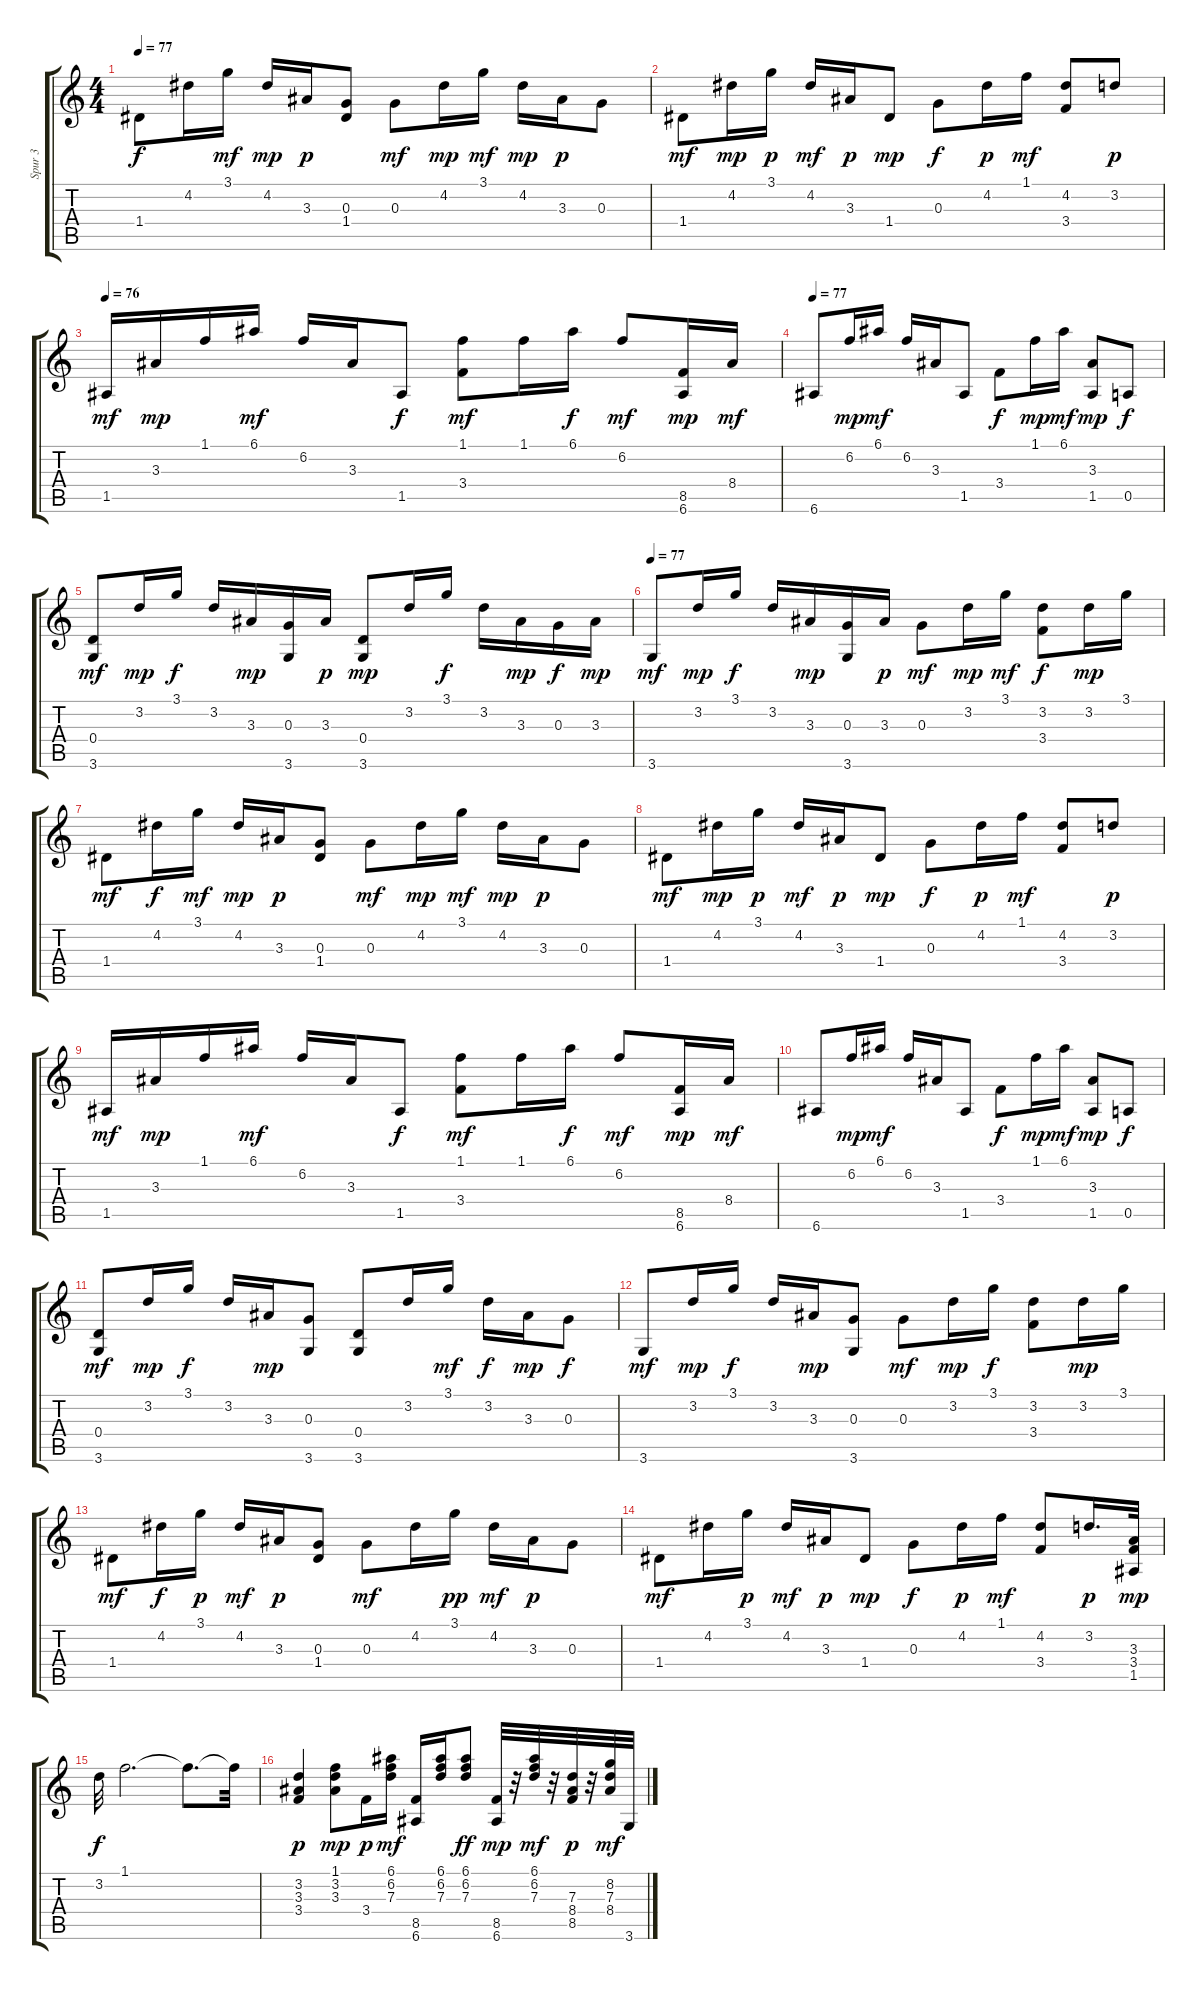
\track ("Spur 3" "Spur 3") {instrument acousticguitarsteel}
\staff {score tabs}
\tuning (E4 B3 G3 D3 A2 E2) {hide}
\ts (4 4)
\tempo 77
\clef g2
\ks c
1.4.8{dy f} 4.2.16 3.1.16{dy mf} 4.2.16{dy mp} 3.3.16{dy p} (0.3 1.4).8 0.3.8{dy mf} 4.2.16{dy mp} 3.1.16{dy mf} 4.2.16{dy mp} 3.3.16{dy p} 0.3.8 |
1.4.8{dy mf} 4.2.16{dy mp} 3.1.16{dy p} 4.2.16{dy mf} 3.3.16{dy p} 1.4.8{dy mp} 0.3.8{dy f} 4.2.16{dy p} 1.1.16{dy mf} (4.2 3.4).8 3.2.8{dy p} |
\tempo 76
1.5.16{dy mf} 3.3.16{dy mp} 1.1.16 6.1.16{dy mf} 6.2.16 3.3.16 1.5.8{dy f} (1.1 3.4).8{dy mf} 1.1.16 6.1.16{dy f} 6.2.8{dy mf} (8.5 6.6).16{dy mp} 8.4.16{dy mf} |
\tempo 77
6.6.8 6.2.16{dy mp} 6.1.16{dy mf} 6.2.16 3.3.16 1.5.8 3.4.8{dy f} 1.1.16{dy mp} 6.1.16{dy mf} (3.3 1.5).8{dy mp} 0.5.8{dy f} |
(0.4 3.6).8{dy mf} 3.2.16{dy mp} 3.1.16{dy f} 3.2.16 3.3.16{dy mp} (0.3 3.6).16 3.3.16{dy p} (0.4 3.6).8{dy mp} 3.2.16 3.1.16{dy f} 3.2.16 3.3.16{dy mp} 0.3.16{dy f} 3.3.16{dy mp} |
\tempo 77
3.6.8{dy mf} 3.2.16{dy mp} 3.1.16{dy f} 3.2.16 3.3.16{dy mp} (0.3 3.6).16 3.3.16{dy p} 0.3.8{dy mf} 3.2.16{dy mp} 3.1.16{dy mf} (3.2 3.4).8{dy f} 3.2.16{dy mp} 3.1.16 |
1.4.8{dy mf} 4.2.16{dy f} 3.1.16{dy mf} 4.2.16{dy mp} 3.3.16{dy p} (0.3 1.4).8 0.3.8{dy mf} 4.2.16{dy mp} 3.1.16{dy mf} 4.2.16{dy mp} 3.3.16{dy p} 0.3.8 |
1.4.8{dy mf} 4.2.16{dy mp} 3.1.16{dy p} 4.2.16{dy mf} 3.3.16{dy p} 1.4.8{dy mp} 0.3.8{dy f} 4.2.16{dy p} 1.1.16{dy mf} (4.2 3.4).8 3.2.8{dy p} |
1.5.16{dy mf} 3.3.16{dy mp} 1.1.16 6.1.16{dy mf} 6.2.16 3.3.16 1.5.8{dy f} (1.1 3.4).8{dy mf} 1.1.16 6.1.16{dy f} 6.2.8{dy mf} (8.5 6.6).16{dy mp} 8.4.16{dy mf} |
6.6.8 6.2.16{dy mp} 6.1.16{dy mf} 6.2.16 3.3.16 1.5.8 3.4.8{dy f} 1.1.16{dy mp} 6.1.16{dy mf} (3.3 1.5).8{dy mp} 0.5.8{dy f} |
(0.4 3.6).8{dy mf} 3.2.16{dy mp} 3.1.16{dy f} 3.2.16 3.3.16{dy mp} (0.3 3.6).8 (0.4 3.6).8 3.2.16 3.1.16{dy mf} 3.2.16{dy f} 3.3.16{dy mp} 0.3.8{dy f} |
3.6.8{dy mf} 3.2.16{dy mp} 3.1.16{dy f} 3.2.16 3.3.16{dy mp} (0.3 3.6).8 0.3.8{dy mf} 3.2.16{dy mp} 3.1.16{dy f} (3.2 3.4).8 3.2.16{dy mp} 3.1.16 |
1.4.8{dy mf} 4.2.16{dy f} 3.1.16{dy p} 4.2.16{dy mf} 3.3.16{dy p} (0.3 1.4).8 0.3.8{dy mf} 4.2.16 3.1.16{dy pp} 4.2.16{dy mf} 3.3.16{dy p} 0.3.8 |
1.4.8{dy mf} 4.2.16 3.1.16{dy p} 4.2.16{dy mf} 3.3.16{dy p} 1.4.8{dy mp} 0.3.8{dy f} 4.2.16{dy p} 1.1.16{dy mf} (4.2 3.4).8 3.2.16{d dy p} (3.3 3.4 1.5).32{dy mp} |
3.2.32{dy f} 1.1.2{d} 1.1{t}.8{d} 1.1{t}.32 |
(3.2 3.3 3.4).4{dy p} (1.1 3.2 3.3).8{dy mp} 3.4.16{dy p} (6.1 6.2 7.3).16{dy mf} (8.5 6.6).16 (6.1 6.2 7.3).16 (6.1 6.2 7.3).8{dy ff} (8.5 6.6).32{dy mp} r.32 (6.1 6.2 7.3).32{dy mf} r.32 (7.3 8.4 8.5).32{dy p} r.32 (8.2 7.3 8.4).32{dy mf} 3.6.32
